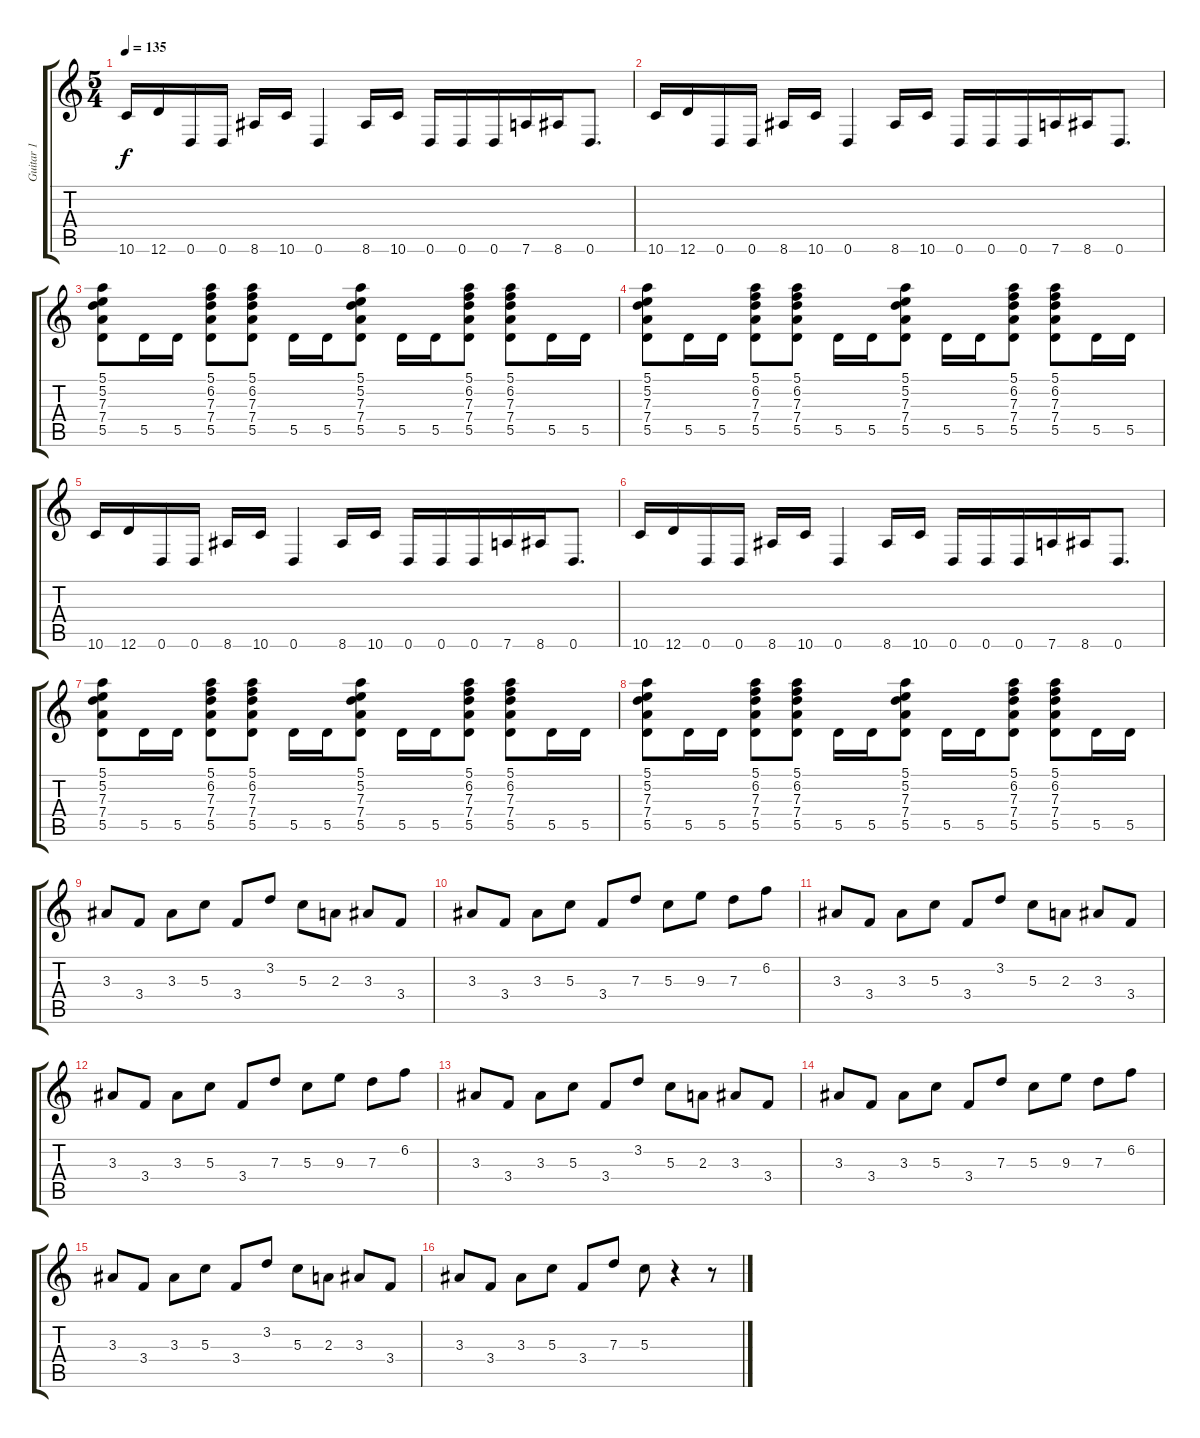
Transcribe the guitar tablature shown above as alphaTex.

\track ("Guitar 1" "Guitar 1") {instrument distortionguitar}
\staff {score tabs}
\tuning (E4 B3 G3 D3 A2 D2) {hide}
\ts (5 4)
\tempo 135
\clef g2
\ks c
10.6.16{dy f beam Up beam merge} 12.6.16 0.6.16{beam merge} 0.6.16 8.6.16{beam merge} 10.6.16{beam merge} 0.6.4 8.6.16{beam merge} 10.6.16 0.6.16{beam merge} 0.6.16 0.6.16 7.6.16{beam merge} 8.6.16{beam merge} 0.6.8{d} |
10.6.16{beam Up beam merge} 12.6.16 0.6.16{beam merge} 0.6.16 8.6.16{beam merge} 10.6.16{beam merge} 0.6.4 8.6.16{beam merge} 10.6.16 0.6.16{beam merge} 0.6.16 0.6.16 7.6.16{beam merge} 8.6.16{beam merge} 0.6.8{d} |
(5.1 5.2 7.3 7.4 5.5).8 5.5.16 5.5.16 (5.1 6.2 7.3 7.4 5.5).8 (5.1 6.2 7.3 7.4 5.5).8 5.5.16 5.5.16 (5.1 5.2 7.3 7.4 5.5).8 5.5.16 5.5.16 (5.1 6.2 7.3 7.4 5.5).8 (5.1 6.2 7.3 7.4 5.5).8 5.5.16 5.5.16 |
(5.1 5.2 7.3 7.4 5.5).8 5.5.16 5.5.16 (5.1 6.2 7.3 7.4 5.5).8 (5.1 6.2 7.3 7.4 5.5).8 5.5.16 5.5.16 (5.1 5.2 7.3 7.4 5.5).8 5.5.16 5.5.16 (5.1 6.2 7.3 7.4 5.5).8 (5.1 6.2 7.3 7.4 5.5).8 5.5.16 5.5.16 |
10.6.16{beam Up beam merge} 12.6.16 0.6.16{beam merge} 0.6.16 8.6.16{beam merge} 10.6.16{beam merge} 0.6.4 8.6.16{beam merge} 10.6.16 0.6.16{beam merge} 0.6.16 0.6.16 7.6.16{beam merge} 8.6.16{beam merge} 0.6.8{d} |
10.6.16{beam Up beam merge} 12.6.16 0.6.16{beam merge} 0.6.16 8.6.16{beam merge} 10.6.16{beam merge} 0.6.4 8.6.16{beam merge} 10.6.16 0.6.16{beam merge} 0.6.16 0.6.16 7.6.16{beam merge} 8.6.16{beam merge} 0.6.8{d} |
(5.1 5.2 7.3 7.4 5.5).8 5.5.16 5.5.16 (5.1 6.2 7.3 7.4 5.5).8 (5.1 6.2 7.3 7.4 5.5).8 5.5.16 5.5.16 (5.1 5.2 7.3 7.4 5.5).8 5.5.16 5.5.16 (5.1 6.2 7.3 7.4 5.5).8 (5.1 6.2 7.3 7.4 5.5).8 5.5.16 5.5.16 |
(5.1 5.2 7.3 7.4 5.5).8 5.5.16 5.5.16 (5.1 6.2 7.3 7.4 5.5).8 (5.1 6.2 7.3 7.4 5.5).8 5.5.16 5.5.16 (5.1 5.2 7.3 7.4 5.5).8 5.5.16 5.5.16 (5.1 6.2 7.3 7.4 5.5).8 (5.1 6.2 7.3 7.4 5.5).8 5.5.16 5.5.16 |
3.3.8 3.4.8 3.3.8 5.3.8 3.4.8 3.2.8 5.3.8 2.3.8 3.3.8 3.4.8 |
3.3.8 3.4.8 3.3.8 5.3.8 3.4.8 7.3.8 5.3.8 9.3.8 7.3.8 6.2.8 |
3.3.8 3.4.8 3.3.8 5.3.8 3.4.8 3.2.8 5.3.8 2.3.8 3.3.8 3.4.8 |
3.3.8 3.4.8 3.3.8 5.3.8 3.4.8 7.3.8 5.3.8 9.3.8 7.3.8 6.2.8 |
3.3.8 3.4.8 3.3.8 5.3.8 3.4.8 3.2.8 5.3.8 2.3.8 3.3.8 3.4.8 |
3.3.8 3.4.8 3.3.8 5.3.8 3.4.8 7.3.8 5.3.8 9.3.8 7.3.8 6.2.8 |
3.3.8 3.4.8 3.3.8 5.3.8 3.4.8 3.2.8 5.3.8 2.3.8 3.3.8 3.4.8 |
3.3.8 3.4.8 3.3.8 5.3.8 3.4.8 7.3.8 5.3.8 r.4 r.8
